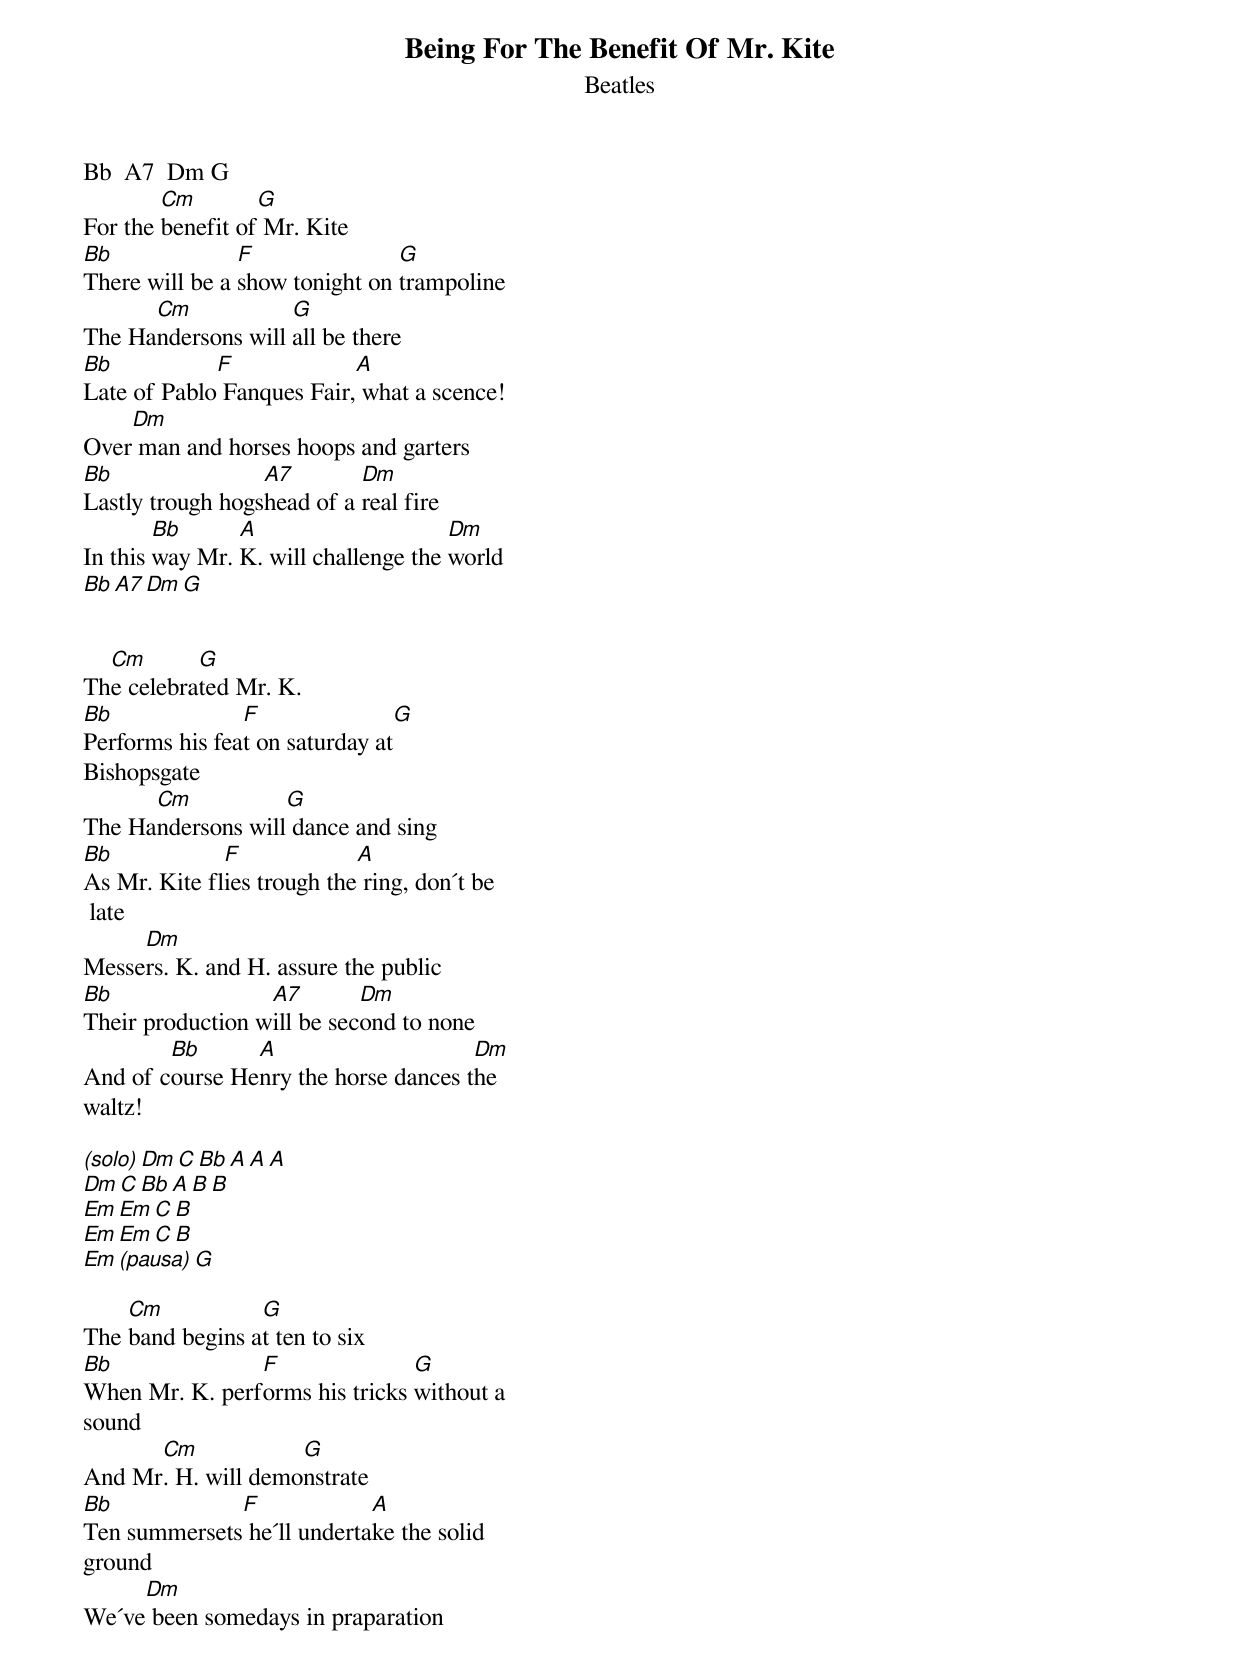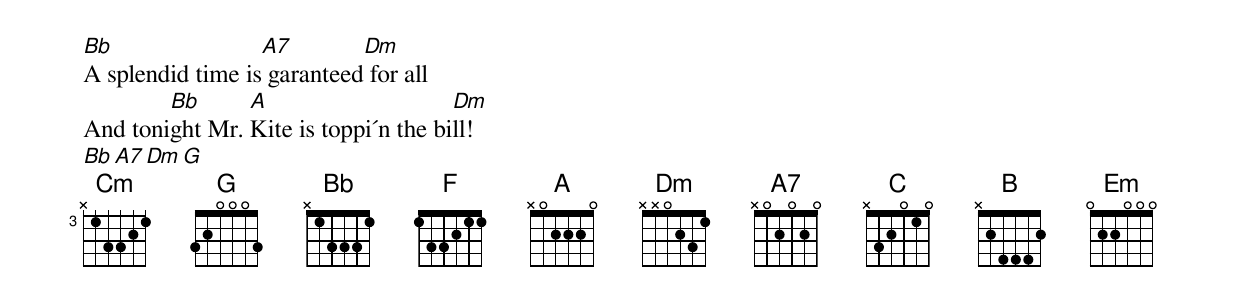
Being For The Benefit Of Mr. Kite
Beatles

Bb  A7  Dm G
        Cm        G
For the benefit of Mr. Kite
Bb              F               G
There will be a show tonight on trampoline
      Cm            G
The Handersons will all be there
Bb           F             A
Late of Pablo Fanques Fair, what a scence!
    Dm
Over man and horses hoops and garters
Bb                A7        Dm
Lastly trough hogshead of a real fire
        Bb      A                     Dm
In this way Mr. K. will challenge the world
  Bb  A7  Dm  G


  Cm       G
The celebrated Mr. K.
Bb              F               G
Performs his feat on saturday at
Bishopsgate
      Cm           G
The Handersons will dance and sing
Bb            F             A
As Mr. Kite flies trough the ring, don´t be
 late
     Dm
Messers. K. and H. assure the public
Bb                A7        Dm
Their production will be second to none
        Bb      A                     Dm
And of course Henry the horse dances the
waltz!

(solo) Dm C Bb A A A
       Dm C Bb A B B
       Em Em C B
       Em Em C B
       Em (pausa) G

    Cm           G
The band begins at ten to six
Bb              F               G
When Mr. K. performs his tricks without a
sound
      Cm            G
And Mr. H. will demonstrate
Bb            F             A
Ten summersets he´ll undertake the solid
ground
     Dm
We´ve been somedays in praparation
Bb                A7        Dm
A splendid time is garanteed for all
        Bb      A                     Dm
And tonight Mr. Kite is toppi´n the bill!
  Bb  A7  Dm  G
